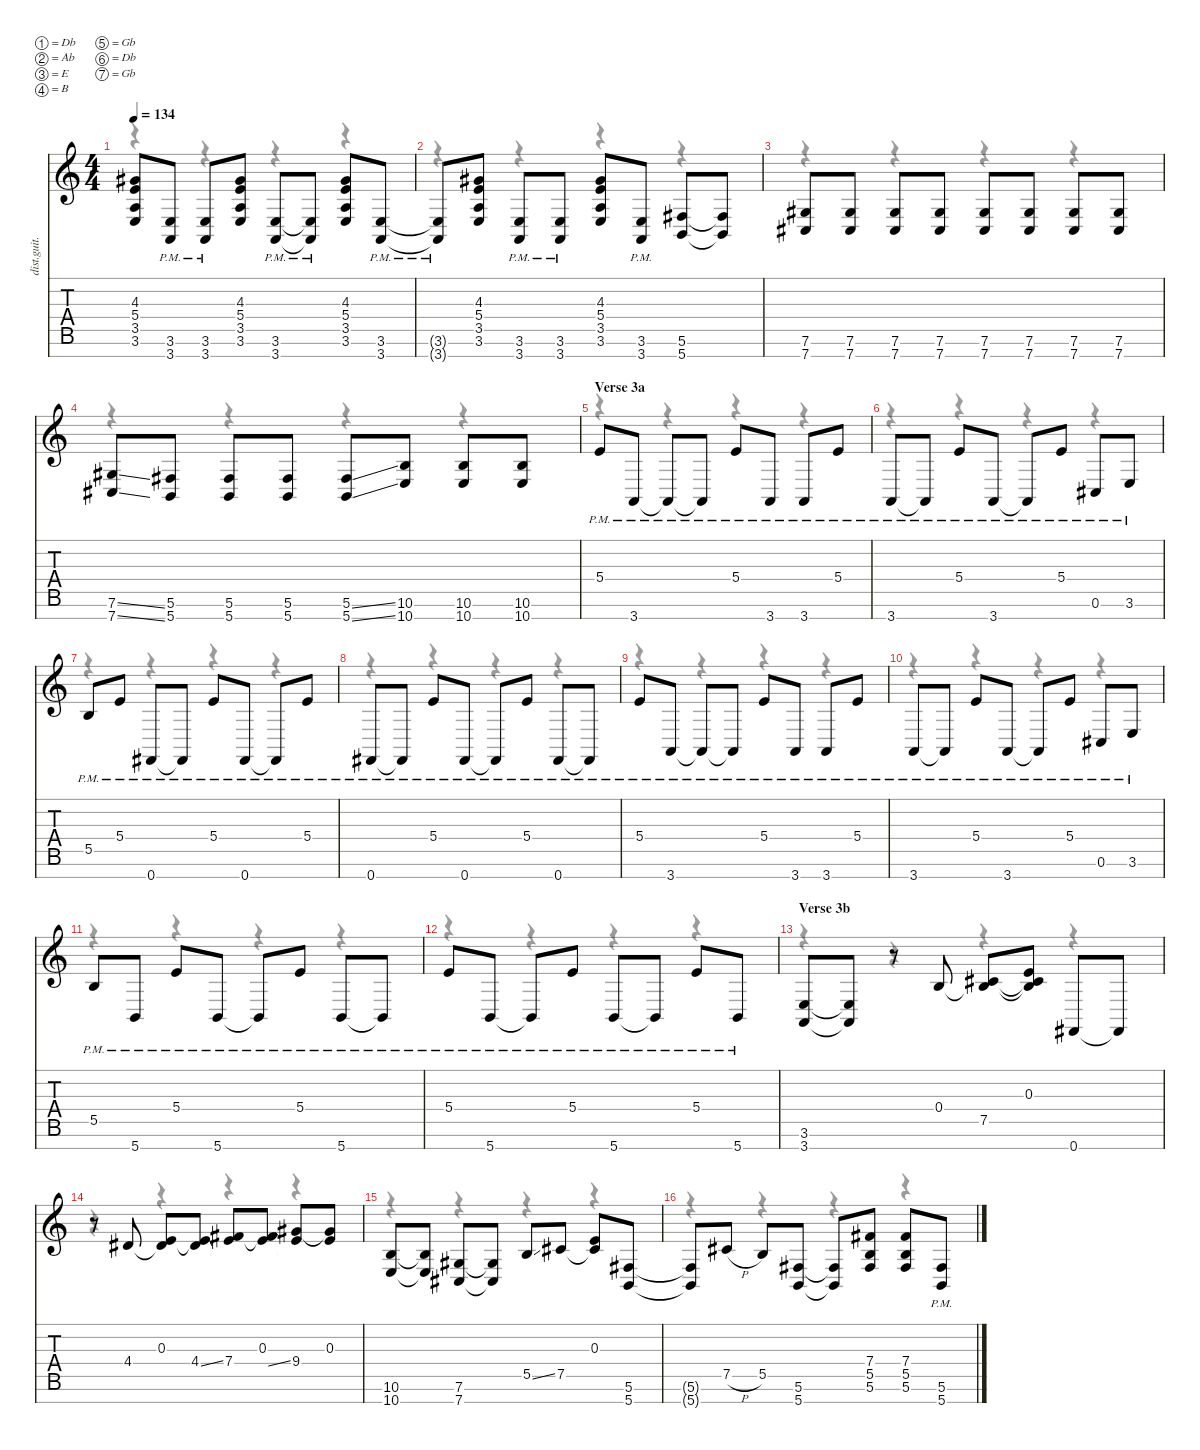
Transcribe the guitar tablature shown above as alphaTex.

\defaultSystemsLayout 4
\hideDynamics
\bracketExtendMode nobrackets
\track ("Sean Price" "dist.guit.") {instrument distortionguitar}
\staff {score tabs}
\tuning (Db4 Ab3 E3 B2 Gb2 Db2 Gb1)
\voice
\ts (4 4)
\tempo 134
\clef g2
\ks c
(4.3{acc #} 5.4 3.5 3.6).8{dy f} (3.6{pm} 3.7{pm}).8 (3.6{pm} 3.7{pm}).8 (4.3{acc #} 5.4 3.5 3.6).8 (3.6{pm} 3.7{pm}).8 (3.6{pm t} 3.7{pm t}).8 (4.3{acc #} 5.4 3.5 3.6).8 (3.6{pm} 3.7{pm}).8 |
(3.6{pm t} 3.7{pm t}).8 (4.3{acc #} 5.4 3.5 3.6).8 (3.6{pm} 3.7{pm}).8 (3.6{pm} 3.7{pm}).8 (4.3{acc #} 5.4 3.5 3.6).8 (3.6{pm} 3.7{pm}).8 (5.6{acc #} 5.7).8 (5.6{t acc #} 5.7{t}).8 |
(7.6{acc #} 7.7{acc #}).8 (7.6{acc #} 7.7{acc #}).8 (7.6{acc #} 7.7{acc #}).8 (7.6{acc #} 7.7{acc #}).8 (7.6{acc #} 7.7{acc #}).8 (7.6{acc #} 7.7{acc #}).8 (7.6{acc #} 7.7{acc #}).8 (7.6{acc #} 7.7{acc #}).8 |
(7.6{ss acc #} 7.7{ss acc #}).8 (5.6{acc #} 5.7).8 (5.6{acc #} 5.7).8 (5.6{acc #} 5.7).8 (5.6{ss acc #} 5.7{ss}).8 (10.6 10.7).8 (10.6 10.7).8 (10.6 10.7).8 |
\section ("" "Verse 3a")
5.4{pm}.8 3.7{pm}.8 3.7{pm t}.8 3.7{pm t}.8 5.4{pm}.8 3.7{pm}.8 3.7{pm}.8 5.4{pm}.8 |
3.7{pm}.8 3.7{pm t}.8 5.4{pm}.8 3.7{pm}.8 3.7{pm t}.8 5.4{pm}.8 0.6{pm acc #}.8 3.6{pm}.8 |
5.5{pm}.8 5.4{pm}.8 0.7{pm acc #}.8 0.7{pm t acc #}.8 5.4{pm}.8 0.7{pm acc #}.8 0.7{pm t acc #}.8 5.4{pm}.8 |
0.7{pm acc #}.8 0.7{pm t acc #}.8 5.4{pm}.8 0.7{pm acc #}.8 0.7{pm t acc #}.8 5.4{pm}.8 0.7{pm acc #}.8 0.7{pm t acc #}.8 |
5.4{pm}.8 3.7{pm}.8 3.7{pm t}.8 3.7{pm t}.8 5.4{pm}.8 3.7{pm}.8 3.7{pm}.8 5.4{pm}.8 |
3.7{pm}.8 3.7{pm t}.8 5.4{pm}.8 3.7{pm}.8 3.7{pm t}.8 5.4{pm}.8 0.6{pm acc #}.8 3.6{pm}.8 |
5.5{pm}.8 5.7{pm}.8 5.4{pm}.8 5.7{pm}.8 5.7{pm t}.8 5.4{pm}.8 5.7{pm}.8 5.7{pm t}.8 |
5.4{pm}.8 5.7{pm}.8 5.7{pm t}.8 5.4{pm}.8 5.7{pm}.8 5.7{pm t}.8 5.4{pm}.8 5.7{pm}.8 |
\section ("" "Verse 3b")
(3.6 3.7).8 (3.6{t} 3.7{t}).8 r.8 0.4.8 (0.4{t} 7.5{acc #}).8 (0.3 0.4{t} 7.5{t acc #}).8 0.7{acc #}.8 0.7{t acc #}.8 |
r.8 4.4{acc #}.8 (0.3 4.4{t acc #}).8 (0.3{t} 4.4{ss acc #}).8 (0.3{t} 7.4{acc #}).8 (0.3 7.4{ss t acc #}).8 (0.3{t} 9.4{acc #}).8 (0.3 9.4{t acc #}).8 |
(10.6 10.7).8 (10.6{t} 10.7{t}).8 (7.6{acc #} 7.7{acc #}).8 (7.6{t acc #} 7.7{t acc #}).8 5.5{ss}.8 7.5{acc #}.8 (0.3 7.5{t acc #}).8 (5.6{acc #} 5.7).8 |
(5.6{t acc #} 5.7{t}).8 7.5{h acc #}.8 5.5.8 (5.6{acc #} 5.7).8 (5.6{t acc #} 5.7{t}).8 (7.4{acc #} 5.5 5.6{acc #}).8 (7.4{acc #} 5.5 5.6{acc #}).8 (5.6{pm acc #} 5.7{pm}).8
\voice
\clef g2
\ottava regular
\simile none
\ks c
r.4{dy mf} r.4 r.4 r.4 |
r.4 r.4 r.4 r.4 |
r.4 r.4 r.4 r.4 |
r.4 r.4 r.4 r.4 |
r.4 r.4 r.4 r.4 |
r.4 r.4 r.4 r.4 |
r.4 r.4 r.4 r.4 |
r.4 r.4 r.4 r.4 |
r.4 r.4 r.4 r.4 |
r.4 r.4 r.4 r.4 |
r.4 r.4 r.4 r.4 |
r.4 r.4 r.4 r.4 |
r.4 r.4 r.4 r.4 |
r.4 r.4 r.4 r.4 |
r.4 r.4 r.4 r.4 |
r.4 r.4 r.4 r.4
